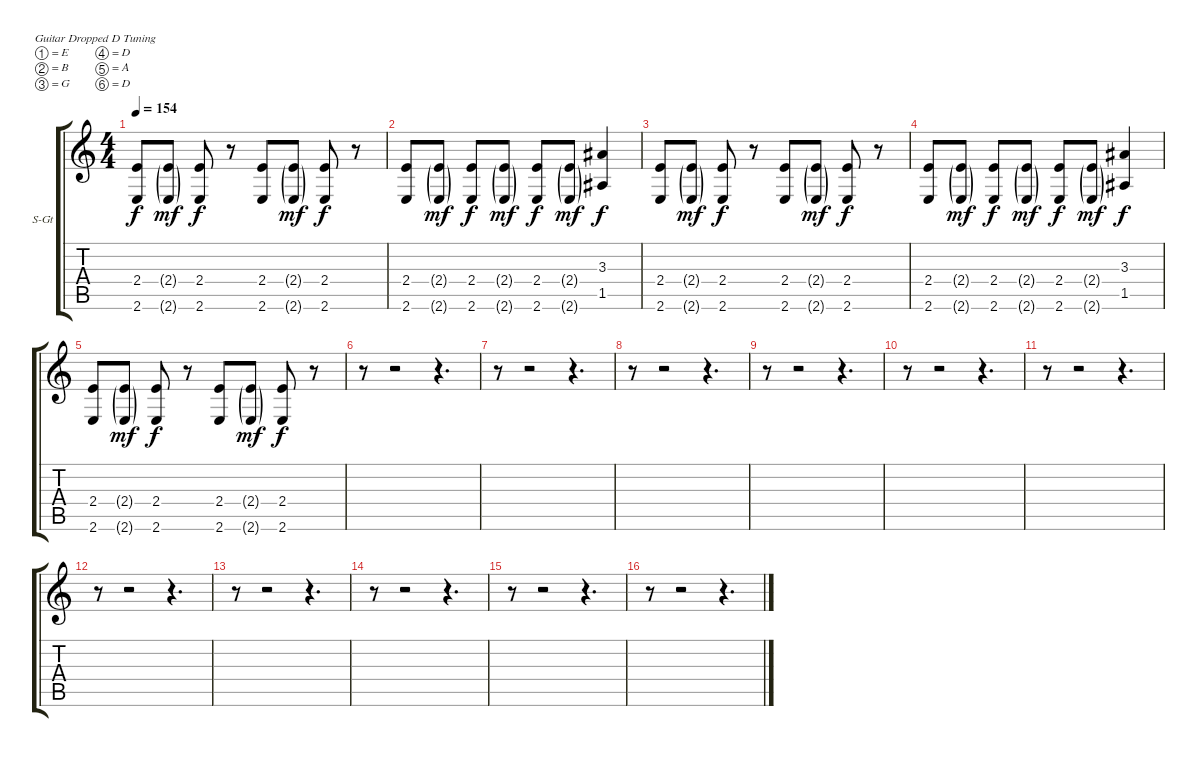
\bracketExtendMode groupsimilarinstruments
\firstSystemTrackNameOrientation horizontal
\otherSystemsTrackNameOrientation horizontal
\track ("Keyboard (Christian)" "S-Gt") {instrument lead2sawtooth}
\staff {score tabs}
\tuning (E4 B3 G3 D3 A2 D2)
\displaytranspose 12
\ts (4 4)
\tempo 154
\clef g2
\ks c
(2.4 2.6).8{dy f} (2.4{g} 2.6{g}).8{dy mf} (2.4 2.6).8{dy f} r.8 (2.4 2.6).8 (2.4{g} 2.6{g}).8{dy mf} (2.4 2.6).8{dy f} r.8 |
(2.4 2.6).8 (2.4{g} 2.6{g}).8{dy mf} (2.4 2.6).8{dy f} (2.4{g} 2.6{g}).8{dy mf} (2.4 2.6).8{dy f} (2.4{g} 2.6{g}).8{dy mf} (3.3 1.5).4{dy f} |
(2.4 2.6).8 (2.4{g} 2.6{g}).8{dy mf} (2.4 2.6).8{dy f} r.8 (2.4 2.6).8 (2.4{g} 2.6{g}).8{dy mf} (2.4 2.6).8{dy f} r.8 |
(2.4 2.6).8 (2.4{g} 2.6{g}).8{dy mf} (2.4 2.6).8{dy f} (2.4{g} 2.6{g}).8{dy mf} (2.4 2.6).8{dy f} (2.4{g} 2.6{g}).8{dy mf} (3.3 1.5).4{dy f} |
(2.4 2.6).8 (2.4{g} 2.6{g}).8{dy mf} (2.4 2.6).8{dy f} r.8 (2.4 2.6).8 (2.4{g} 2.6{g}).8{dy mf} (2.4 2.6).8{dy f} r.8 |
r.8 r.2 r.4{d} |
r.8 r.2 r.4{d} |
r.8 r.2 r.4{d} |
r.8 r.2 r.4{d} |
r.8 r.2 r.4{d} |
r.8 r.2 r.4{d} |
r.8 r.2 r.4{d} |
r.8 r.2 r.4{d} |
r.8 r.2 r.4{d} |
r.8 r.2 r.4{d} |
r.8 r.2 r.4{d}
